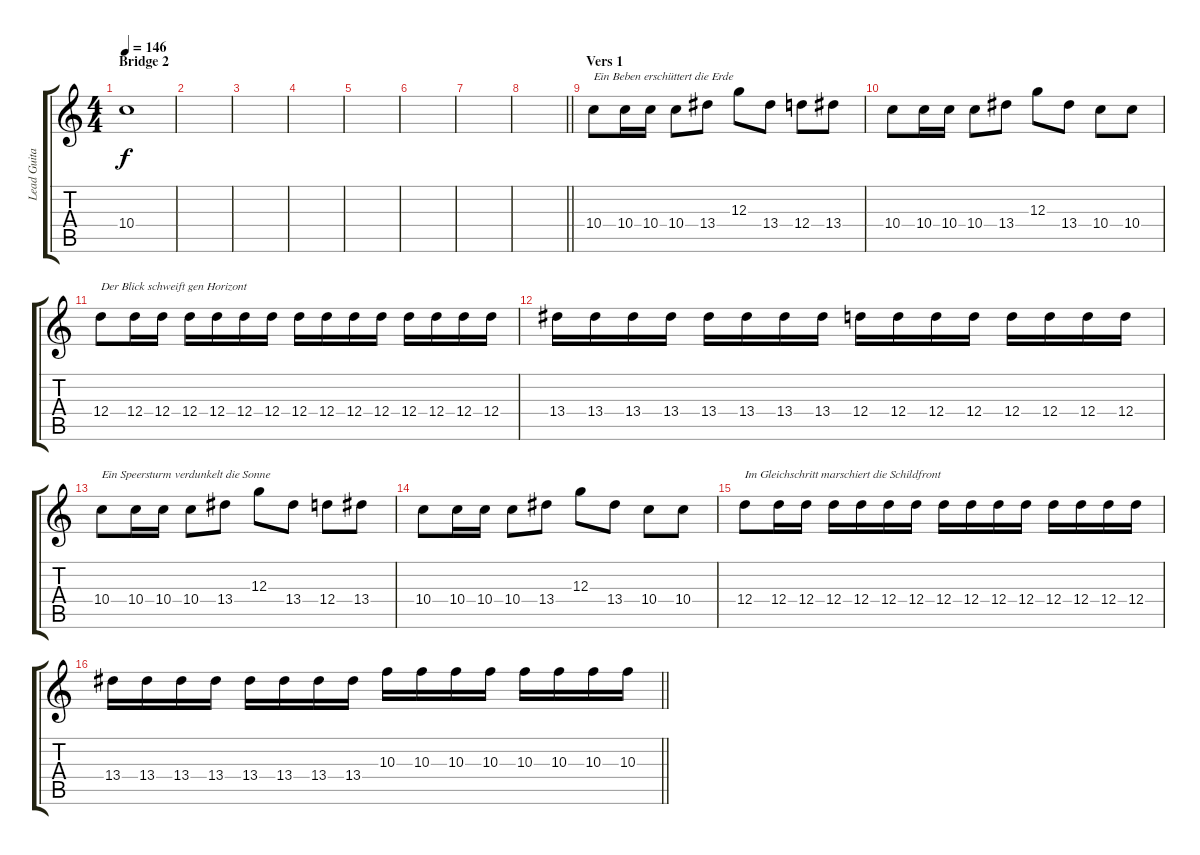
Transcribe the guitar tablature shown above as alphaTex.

\track ("Lead Guitar" "Lead Guita") {instrument distortionguitar}
\staff {score tabs}
\tuning (E4 B3 G3 D3 A2 E2) {hide}
\ts (4 4)
\section ("" "Bridge 2")
\tempo 146
\clef g2
\ks c
10.4.1{dy f volume 0} |
|
|
|
|
|
|
\barLineRight lightlight
|
\section ("" "Vers 1")
10.4.8{txt "Ein Beben erschüttert die Erde" volume 10} 10.4.16 10.4.16 10.4.8 13.4.8 12.3.8 13.4.8 12.4.8 13.4.8 |
10.4.8 10.4.16 10.4.16 10.4.8 13.4.8 12.3.8 13.4.8 10.4.8 10.4.8 |
12.4.8{txt "Der Blick schweift gen Horizont"} 12.4.16 12.4.16 12.4.16 12.4.16 12.4.16 12.4.16 12.4.16 12.4.16 12.4.16 12.4.16 12.4.16 12.4.16 12.4.16 12.4.16 |
13.4.16 13.4.16 13.4.16 13.4.16 13.4.16 13.4.16 13.4.16 13.4.16 12.4.16 12.4.16 12.4.16 12.4.16 12.4.16 12.4.16 12.4.16 12.4.16 |
10.4.8{txt "Ein Speersturm verdunkelt die Sonne"} 10.4.16 10.4.16 10.4.8 13.4.8 12.3.8 13.4.8 12.4.8 13.4.8 |
10.4.8 10.4.16 10.4.16 10.4.8 13.4.8 12.3.8 13.4.8 10.4.8 10.4.8 |
12.4.8{txt "Im Gleichschritt marschiert die Schildfront"} 12.4.16 12.4.16 12.4.16 12.4.16 12.4.16 12.4.16 12.4.16 12.4.16 12.4.16 12.4.16 12.4.16 12.4.16 12.4.16 12.4.16 |
\barLineRight lightlight
13.4.16 13.4.16 13.4.16 13.4.16 13.4.16 13.4.16 13.4.16 13.4.16 10.3.16 10.3.16 10.3.16 10.3.16 10.3.16 10.3.16 10.3.16 10.3.16
